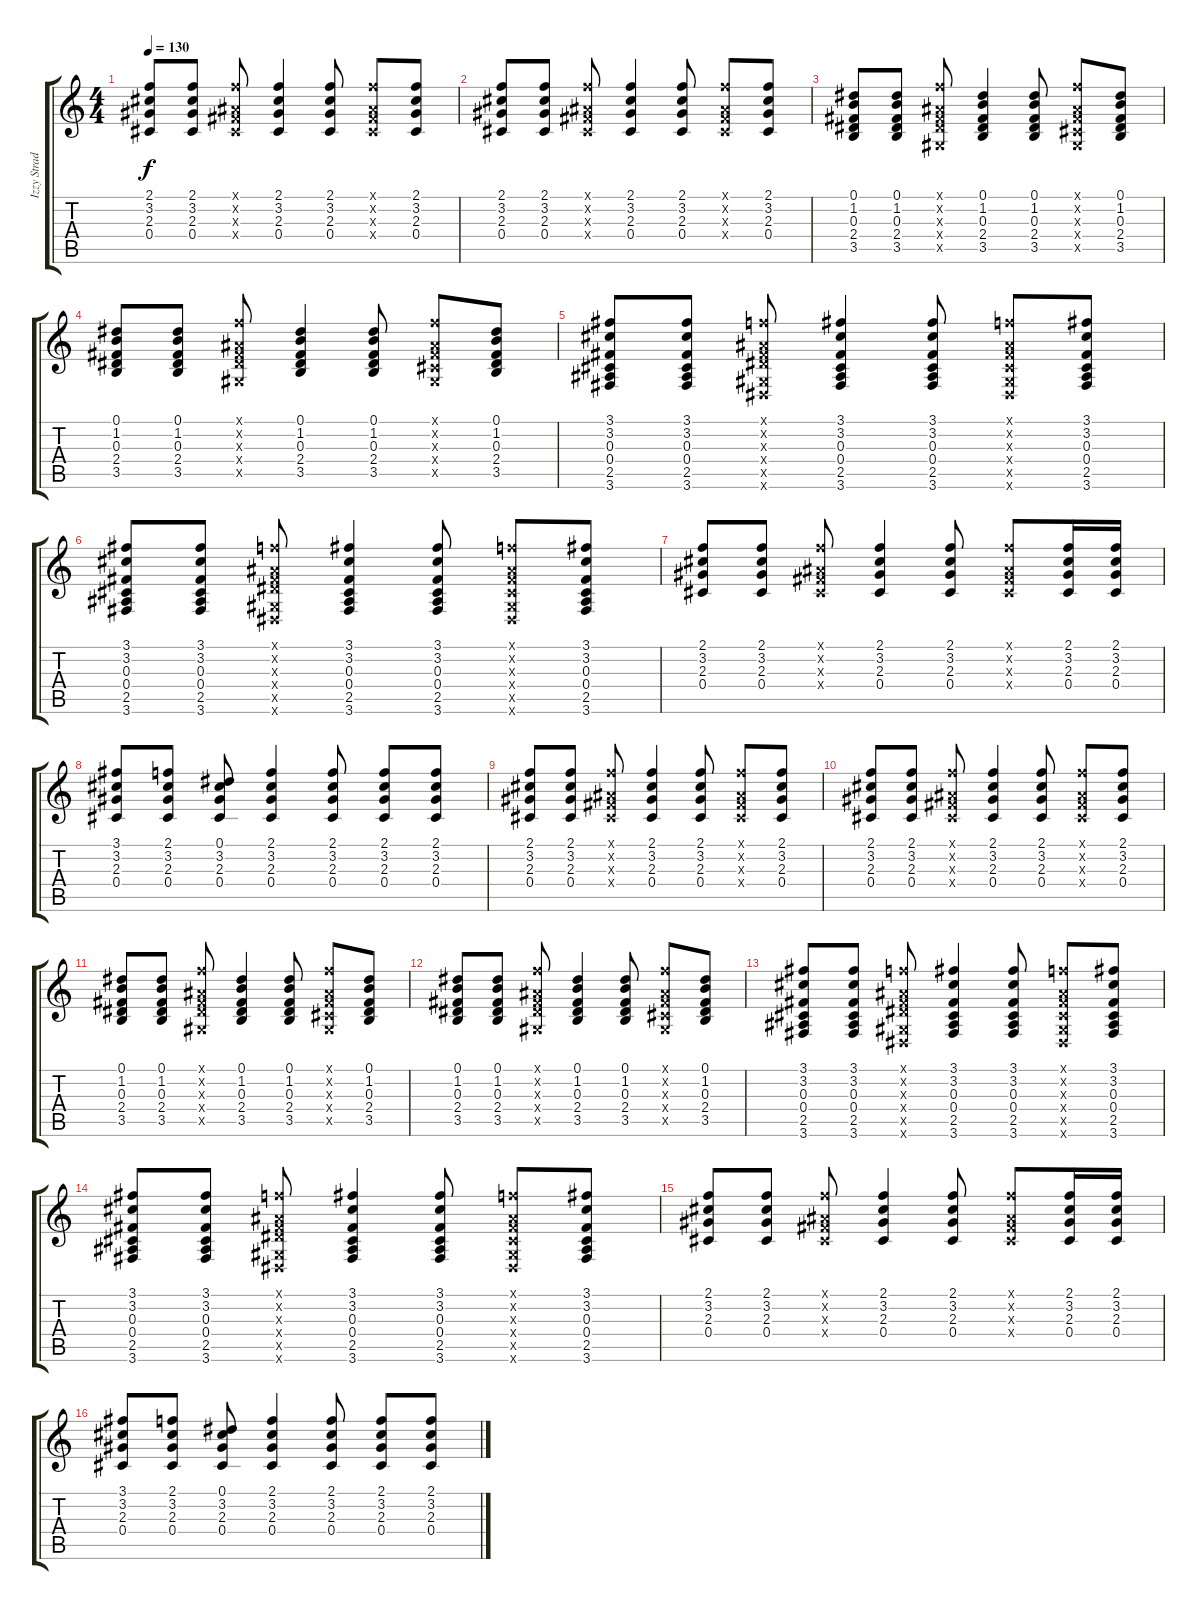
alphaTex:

\track ("Izzy Stradlin" "Izzy Strad") {instrument overdrivenguitar}
\staff {score tabs}
\tuning (Eb4 Bb3 Gb3 Db3 Ab2 Eb2) {hide}
\ts (4 4)
\tempo 130
\clef g2
\ks c
(2.1 3.2 2.3 0.4).8{dy f} (2.1 3.2 2.3 0.4).8 (2.1{x} 0.2{x} 0.3{x} 0.4{x}).8 (2.1 3.2 2.3 0.4).4 (2.1 3.2 2.3 0.4).8 (2.1{x} 0.2{x} 0.3{x} 0.4{x}).8 (2.1 3.2 2.3 0.4).8 |
(2.1 3.2 2.3 0.4).8 (2.1 3.2 2.3 0.4).8 (2.1{x} 0.2{x} 0.3{x} 0.4{x}).8 (2.1 3.2 2.3 0.4).4 (2.1 3.2 2.3 0.4).8 (2.1{x} 0.2{x} 0.3{x} 0.4{x}).8 (2.1 3.2 2.3 0.4).8 |
(0.1 1.2 0.3 2.4 3.5).8 (0.1 1.2 0.3 2.4 3.5).8 (2.1{x} 0.2{x} 0.3{x} 2.4{x} 0.5{x}).8 (0.1 1.2 0.3 2.4 3.5).4 (0.1 1.2 0.3 2.4 3.5).8 (2.1{x} 0.2{x} 0.3{x} 0.4{x} 0.5{x}).8 (0.1 1.2 0.3 2.4 3.5).8 |
(0.1 1.2 0.3 2.4 3.5).8 (0.1 1.2 0.3 2.4 3.5).8 (2.1{x} 0.2{x} 0.3{x} 2.4{x} 0.5{x}).8 (0.1 1.2 0.3 2.4 3.5).4 (0.1 1.2 0.3 2.4 3.5).8 (2.1{x} 0.2{x} 0.3{x} 0.4{x} 0.5{x}).8 (0.1 1.2 0.3 2.4 3.5).8 |
(3.1 3.2 0.3 0.4 2.5 3.6).8 (3.1 3.2 0.3 0.4 2.5 3.6).8 (2.1{x} 0.2{x} 0.3{x} 2.4{x} 0.5{x} 0.6{x}).8 (3.1 3.2 0.3 0.4 2.5 3.6).4 (3.1 3.2 0.3 0.4 2.5 3.6).8 (2.1{x} 0.2{x} 0.3{x} 0.4{x} 0.5{x} 0.6{x}).8 (3.1 3.2 0.3 0.4 2.5 3.6).8 |
(3.1 3.2 0.3 0.4 2.5 3.6).8 (3.1 3.2 0.3 0.4 2.5 3.6).8 (2.1{x} 0.2{x} 0.3{x} 2.4{x} 0.5{x} 0.6{x}).8 (3.1 3.2 0.3 0.4 2.5 3.6).4 (3.1 3.2 0.3 0.4 2.5 3.6).8 (2.1{x} 0.2{x} 0.3{x} 0.4{x} 0.5{x} 0.6{x}).8 (3.1 3.2 0.3 0.4 2.5 3.6).8 |
(2.1 3.2 2.3 0.4).8 (2.1 3.2 2.3 0.4).8 (2.1{x} 0.2{x} 0.3{x} 0.4{x}).8 (2.1 3.2 2.3 0.4).4 (2.1 3.2 2.3 0.4).8 (2.1{x} 0.2{x} 0.3{x} 0.4{x}).8 (2.1 3.2 2.3 0.4).16 (2.1 3.2 2.3 0.4).16 |
(3.1 3.2 2.3 0.4).8 (2.1 3.2 2.3 0.4).8 (0.1 3.2 2.3 0.4).8 (2.1 3.2 2.3 0.4).4 (2.1 3.2 2.3 0.4).8 (2.1 3.2 2.3 0.4).8 (2.1 3.2 2.3 0.4).8 |
(2.1 3.2 2.3 0.4).8 (2.1 3.2 2.3 0.4).8 (2.1{x} 0.2{x} 0.3{x} 0.4{x}).8 (2.1 3.2 2.3 0.4).4 (2.1 3.2 2.3 0.4).8 (2.1{x} 0.2{x} 0.3{x} 0.4{x}).8 (2.1 3.2 2.3 0.4).8 |
(2.1 3.2 2.3 0.4).8 (2.1 3.2 2.3 0.4).8 (2.1{x} 0.2{x} 0.3{x} 0.4{x}).8 (2.1 3.2 2.3 0.4).4 (2.1 3.2 2.3 0.4).8 (2.1{x} 0.2{x} 0.3{x} 0.4{x}).8 (2.1 3.2 2.3 0.4).8 |
(0.1 1.2 0.3 2.4 3.5).8 (0.1 1.2 0.3 2.4 3.5).8 (2.1{x} 0.2{x} 0.3{x} 2.4{x} 0.5{x}).8 (0.1 1.2 0.3 2.4 3.5).4 (0.1 1.2 0.3 2.4 3.5).8 (2.1{x} 0.2{x} 0.3{x} 0.4{x} 0.5{x}).8 (0.1 1.2 0.3 2.4 3.5).8 |
(0.1 1.2 0.3 2.4 3.5).8 (0.1 1.2 0.3 2.4 3.5).8 (2.1{x} 0.2{x} 0.3{x} 2.4{x} 0.5{x}).8 (0.1 1.2 0.3 2.4 3.5).4 (0.1 1.2 0.3 2.4 3.5).8 (2.1{x} 0.2{x} 0.3{x} 0.4{x} 0.5{x}).8 (0.1 1.2 0.3 2.4 3.5).8 |
(3.1 3.2 0.3 0.4 2.5 3.6).8 (3.1 3.2 0.3 0.4 2.5 3.6).8 (2.1{x} 0.2{x} 0.3{x} 2.4{x} 0.5{x} 0.6{x}).8 (3.1 3.2 0.3 0.4 2.5 3.6).4 (3.1 3.2 0.3 0.4 2.5 3.6).8 (2.1{x} 0.2{x} 0.3{x} 0.4{x} 0.5{x} 0.6{x}).8 (3.1 3.2 0.3 0.4 2.5 3.6).8 |
(3.1 3.2 0.3 0.4 2.5 3.6).8 (3.1 3.2 0.3 0.4 2.5 3.6).8 (2.1{x} 0.2{x} 0.3{x} 2.4{x} 0.5{x} 0.6{x}).8 (3.1 3.2 0.3 0.4 2.5 3.6).4 (3.1 3.2 0.3 0.4 2.5 3.6).8 (2.1{x} 0.2{x} 0.3{x} 0.4{x} 0.5{x} 0.6{x}).8 (3.1 3.2 0.3 0.4 2.5 3.6).8 |
(2.1 3.2 2.3 0.4).8 (2.1 3.2 2.3 0.4).8 (2.1{x} 0.2{x} 0.3{x} 0.4{x}).8 (2.1 3.2 2.3 0.4).4 (2.1 3.2 2.3 0.4).8 (2.1{x} 0.2{x} 0.3{x} 0.4{x}).8 (2.1 3.2 2.3 0.4).16 (2.1 3.2 2.3 0.4).16 |
(3.1 3.2 2.3 0.4).8 (2.1 3.2 2.3 0.4).8 (0.1 3.2 2.3 0.4).8 (2.1 3.2 2.3 0.4).4 (2.1 3.2 2.3 0.4).8 (2.1 3.2 2.3 0.4).8 (2.1 3.2 2.3 0.4).8
